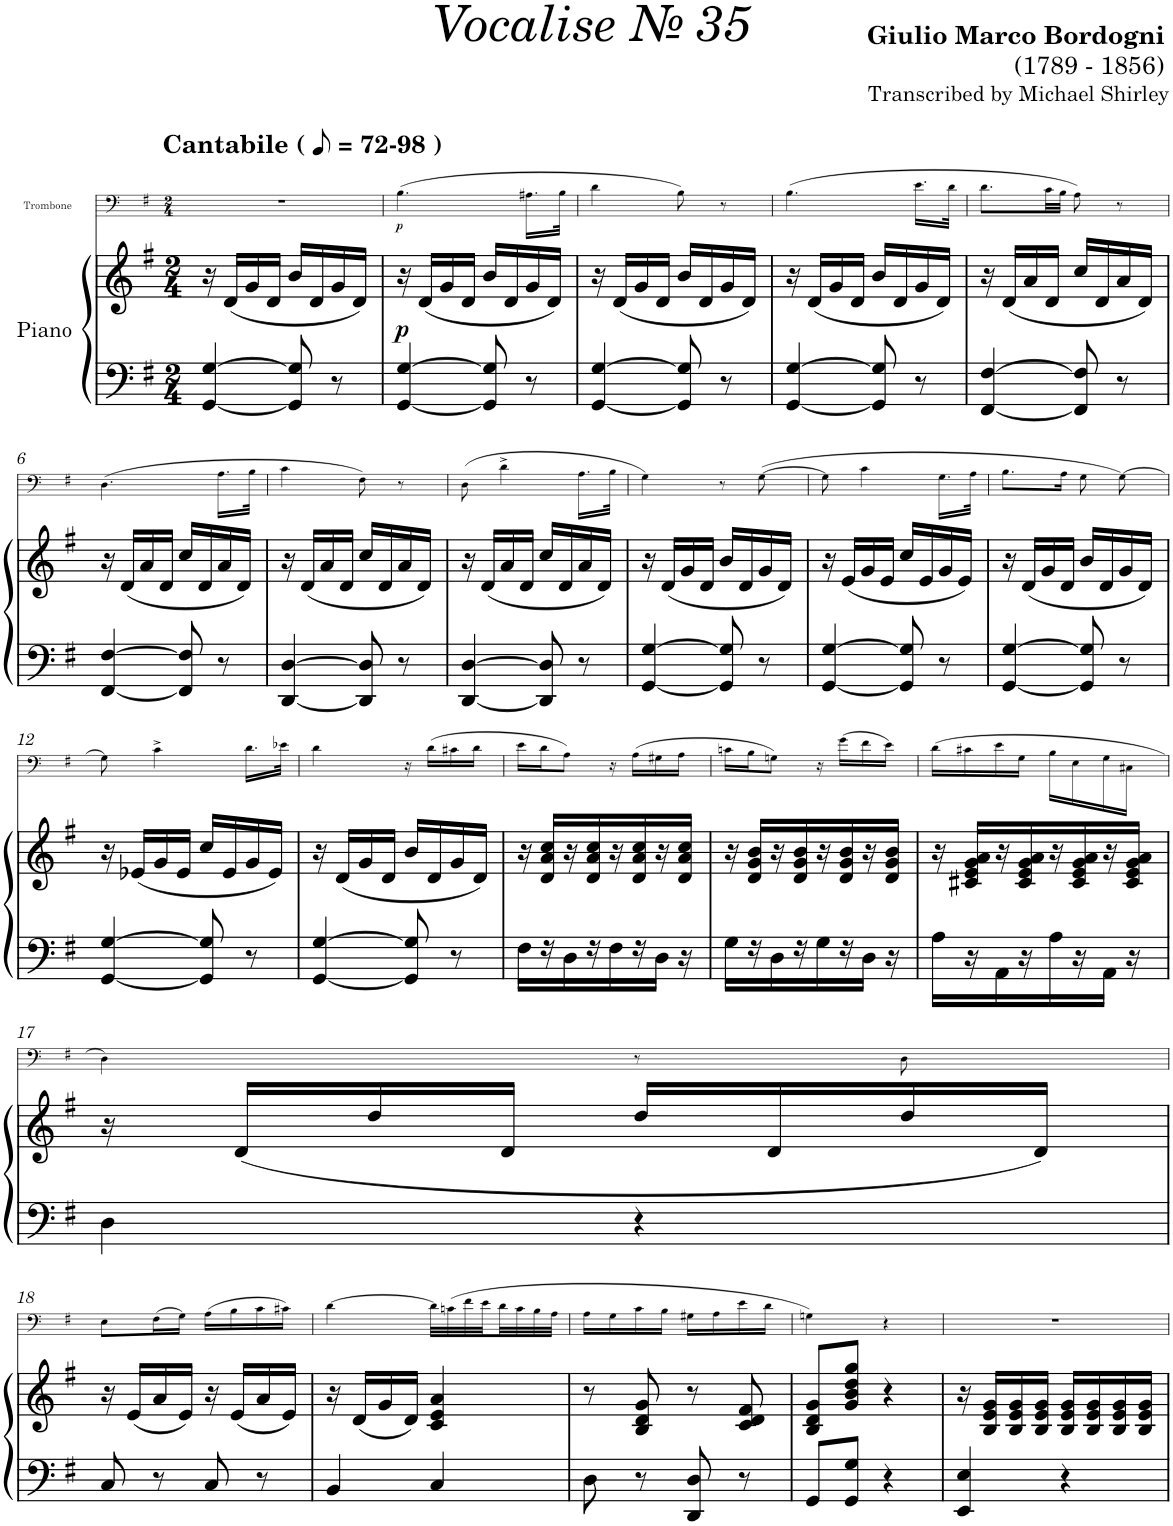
**kern	**kern	**dynam	**kern	**dynam
*part2	*part2	*part2	*part1	*part1
*staff3	*staff2	*staff2/3	*staff1	*staff1
*I"Piano	*	*	*I"Trombone	*
*I'Pno	*	*	*I'Trb	*
*	*	*	*stria5	*
*clefF4	*clefG2	*	*clefF4	*
*k[f#]	*k[f#]	*	*k[f#]	*
*M2/4	*M2/4	*	*M2/4	*
*MM36	*MM36	*	*MM36	*
=1	=1	=1	=1	=1
!	!	!	!LO:TX:a:B:t=Cantabile (	!
!	!	!	!LO:TX:a:B:t=-98 )	!
[4GG/ [4G/	16r	.	2r	.
.	(16d/LL	.	.	.
.	16g/	.	.	.
.	16d/JJ	.	.	.
8GG/] 8G/]	16b/LL	.	.	.
.	16d/	.	.	.
8r	16g/	.	.	.
.	16d/JJ)	.	.	.
=2	=2	=2	=2	=2
!	!	!LO:DY:b	!	!LO:DY:b
[4GG/ [4G/	16r	p	(4.B\	p
.	(16d/LL	.	.	.
.	16g/	.	.	.
.	16d/JJ	.	.	.
8GG/] 8G/]	16b/LL	.	.	.
.	16d/	.	.	.
8r	16g/	.	16.A#X\LL	.
.	16d/JJ)	.	.	.
.	.	.	32B\JJk	.
=3	=3	=3	=3	=3
[4GG/ [4G/	16r	.	4d\	.
.	(16d/LL	.	.	.
.	16g/	.	.	.
.	16d/JJ	.	.	.
8GG/] 8G/]	16b/LL	.	8B\)	.
.	16d/	.	.	.
8r	16g/	.	8r	.
.	16d/JJ)	.	.	.
=4	=4	=4	=4	=4
[4GG/ [4G/	16r	.	(>4.B\	.
.	(16d/LL	.	.	.
.	16g/	.	.	.
.	16d/JJ	.	.	.
8GG/] 8G/]	16b/LL	.	.	.
.	16d/	.	.	.
8r	16g/	.	16.e\LL	.
.	16d/JJ)	.	.	.
.	.	.	32d\JJk	.
=5	=5	=5	=5	=5
[4FF#/ [4F#/	16r	.	8.d\L	.
.	(16d/LL	.	.	.
.	16a/	.	.	.
.	16d/JJ	.	32c\LL	.
.	.	.	32B\JJJ	.
8FF#/] 8F#/]	16cc/LL	.	8A\)	.
.	16d/	.	.	.
8r	16a/	.	8r	.
.	16d/JJ)	.	.	.
!!LO:LB:g=z
=6	=6	=6	=6	=6
[4FF#/ [4F#/	16r	.	(>4.D\	.
.	(16d/LL	.	.	.
.	16a/	.	.	.
.	16d/JJ	.	.	.
8FF#/] 8F#/]	16cc/LL	.	.	.
.	16d/	.	.	.
8r	16a/	.	16.A\LL	.
.	16d/JJ)	.	.	.
.	.	.	32B\JJk	.
=7	=7	=7	=7	=7
[4DD/ [4D/	16r	.	4c\	.
.	(16d/LL	.	.	.
.	16a/	.	.	.
.	16d/JJ	.	.	.
8DD/] 8D/]	16cc/LL	.	8F#\)	.
.	16d/	.	.	.
8r	16a/	.	8r	.
.	16d/JJ)	.	.	.
=8	=8	=8	=8	=8
[4DD/ [4D/	16r	.	(8D\	.
.	(16d/LL	.	.	.
.	16a/	.	4d^\	.
.	16d/JJ	.	.	.
8DD/] 8D/]	16cc/LL	.	.	.
.	16d/	.	.	.
8r	16a/	.	16.A\LL	.
.	16d/JJ)	.	.	.
.	.	.	32B\JJk	.
=9	=9	=9	=9	=9
[4GG/ [4G/	16r	.	4G\)	.
.	(16d/LL	.	.	.
.	16g/	.	.	.
.	16d/JJ	.	.	.
8GG/] 8G/]	16b/LL	.	8r	.
.	16d/	.	.	.
8r	16g/	.	([8G\	.
.	16d/JJ)	.	.	.
=10	=10	=10	=10	=10
[4GG/ [4G/	16r	.	8G\]	.
.	(16e/LL	.	.	.
.	16g/	.	4c\	.
.	16e/JJ	.	.	.
8GG/] 8G/]	16cc/LL	.	.	.
.	16e/	.	.	.
8r	16g/	.	16.G\LL	.
.	16e/JJ)	.	.	.
.	.	.	32A\JJk	.
=11	=11	=11	=11	=11
[4GG/ [4G/	16r	.	8.B\L	.
.	(16d/LL	.	.	.
.	16g/	.	.	.
.	16d/JJ	.	16A\Jk	.
8GG/] 8G/]	16b/LL	.	8G\	.
.	16d/	.	.	.
8r	16g/	.	[>8G\)	.
.	16d/JJ)	.	.	.
!!LO:LB:g=z
=12	=12	=12	=12	=12
[4GG/ [4G/	16r	.	8G\]	.
.	(16e-X/LL	.	.	.
.	16g/	.	4c^\	.
.	16e-/JJ	.	.	.
8GG/] 8G/]	16cc/LL	.	.	.
.	16e-/	.	.	.
8r	16g/	.	16.d\LL	.
.	16e-/JJ)	.	.	.
.	.	.	32e-X\JJk	.
=13	=13	=13	=13	=13
[4GG/ [4G/	16r	.	4d\	.
.	(16d/LL	.	.	.
.	16g/	.	.	.
.	16d/JJ	.	.	.
8GG/] 8G/]	16b/LL	.	16r	.
.	16d/	.	(16d\LL	.
8r	16g/	.	16c#X\	.
.	16d/JJ)	.	16d\JJ	.
=14	=14	=14	=14	=14
16F#\LL	16r	.	16e\LL	.
16r	16d/ 16a/ 16cc/LL	.	16d\J	.
16D\	16r	.	8A\J)	.
16r	16d/ 16a/ 16cc/	.	.	.
16F#\	16r	.	16r	.
16r	16d/ 16a/ 16cc/	.	(>16A\LL	.
16D\JJ	16r	.	16G#X\	.
16r	16d/ 16a/ 16cc/JJ	.	16A\JJ	.
=15	=15	=15	=15	=15
16G\LL	16r	.	16cn\LL	.
16r	16d/ 16g/ 16b/LL	.	16B\J	.
16D\	16r	.	8Gn\J)	.
16r	16d/ 16g/ 16b/	.	.	.
16G\	16r	.	16r	.
16r	16d/ 16g/ 16b/	.	(16g\LL	.
16D\JJ	16r	.	16f#\	.
16r	16d/ 16g/ 16b/JJ	.	16e\JJ)	.
=16	=16	=16	=16	=16
16A\LL	16r	.	(16d\LL	.
16r	16c#X/ 16e/ 16g/ 16a/LL	.	16c#X\	.
16AA\	16r	.	16e\	.
16r	16c#/ 16e/ 16g/ 16a/	.	16G\JJ	.
16A\	16r	.	16B\LL	.
16r	16c#/ 16e/ 16g/ 16a/	.	16E\	.
16AA\JJ	16r	.	16G\	.
16r	16c#/ 16e/ 16g/ 16a/JJ	.	16C#X\JJ	.
!!LO:LB:g=z
=17	=17	=17	=17	=17
4D\	16r	.	4D\)	.
.	(16d/LL	.	.	.
.	16dd/	.	.	.
.	16d/JJ	.	.	.
4r	16dd/LL	.	8r	.
.	16d/	.	.	.
.	16dd/	.	8D\	.
.	16d/JJ)	.	.	.
!!LO:LB:g=z
=18	=18	=18	=18	=18
8C/	16r	.	8E\L	.
.	(16e/LL	.	.	.
8r	16a/	.	(16F#\L	.
.	16e/JJ)	.	16G\JJ)	.
8C/	16r	.	(16A\LL	.
.	(16e/LL	.	16B\	.
8r	16a/	.	16c\	.
.	16e/JJ)	.	16c#X\JJ)	.
=19	=19	=19	=19	=19
4BB/	16r	.	[>4d\	.
.	(16d/LL	.	.	.
.	16g/	.	.	.
.	16d/JJ)	.	.	.
4C/	4c/ 4e/ 4a/	.	32d\LLL]	.
.	.	.	(>32cn\	.
.	.	.	32f#\	.
.	.	.	32e\JJ	.
.	.	.	32d\LL	.
.	.	.	32c\	.
.	.	.	32B\	.
.	.	.	32A\JJJ	.
=20	=20	=20	=20	=20
8D\	8r	.	16A\LL	.
.	.	.	16G\	.
8r	8B/ 8d/ 8g/	.	16c\	.
.	.	.	16B\JJ	.
8DD/ 8D/	8r	.	16G#X\LL	.
.	.	.	16A\	.
8r	8c/ 8d/ 8f#/	.	16e\	.
.	.	.	16d\JJ	.
=21	=21	=21	=21	=21
8GG/L	8B/ 8d/ 8g/L	.	4Gn\)	.
8GG/ 8G/J	8g/ 8b/ 8dd/ 8gg/J	.	.	.
4r	4r	.	4r	.
=22	=22	=22	=22	=22
4EE/ 4E/	16r	.	2r	.
.	16B/ 16e/ 16g/LL	.	.	.
.	16B/ 16e/ 16g/	.	.	.
.	16B/ 16e/ 16g/JJ	.	.	.
4r	16B/ 16e/ 16g/LL	.	.	.
.	16B/ 16e/ 16g/	.	.	.
.	16B/ 16e/ 16g/	.	.	.
.	16B/ 16e/ 16g/JJ	.	.	.
=	=	=	=	=
*-	*-	*-	*-	*-
